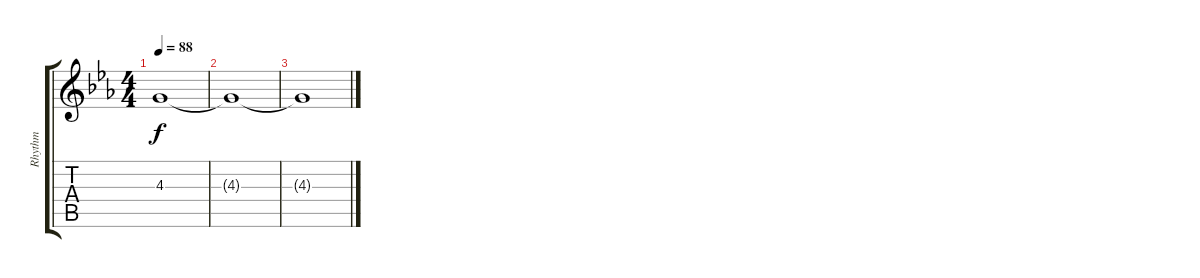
\track ("Rhythm" "Rhythm") {instrument distortionguitar}
\staff {score tabs}
\tuning (C4 G3 Eb3 Bb2 F2 C2) {hide}
\ts (4 4)
\tempo 88
\clef g2
\ks eb
4.3{t}.1{dy f volume 10} |
4.3{t}.1{volume 7} |
4.3{t}.1{volume 3}
